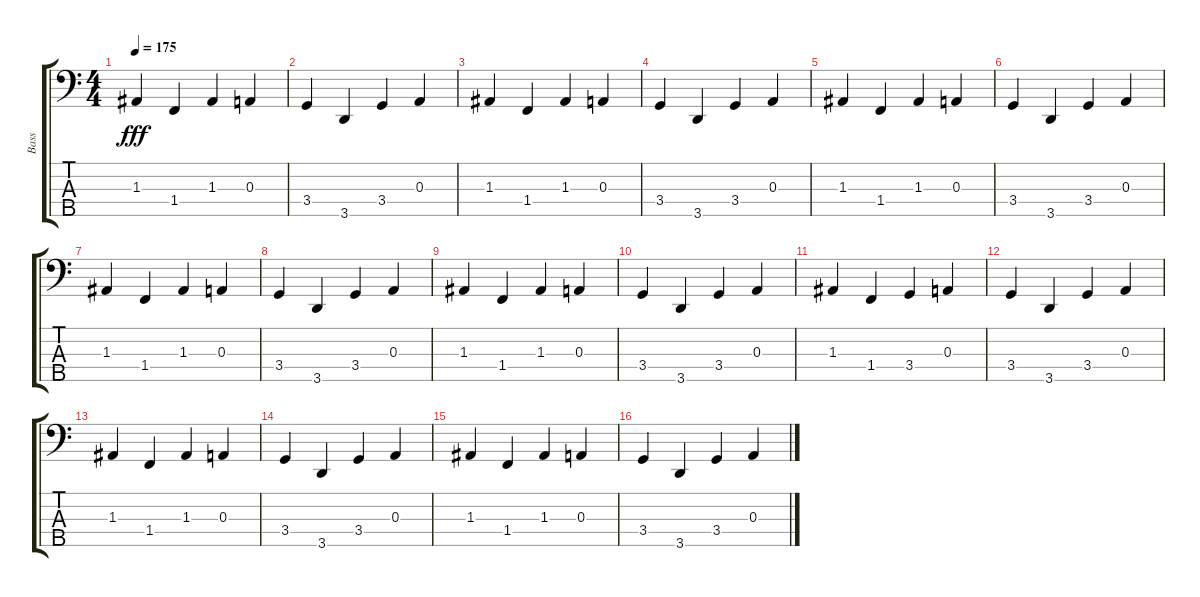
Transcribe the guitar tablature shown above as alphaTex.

\track ("Bass" "Bass") {instrument electricbassfinger}
\staff {score tabs}
\tuning (G2 D2 A1 E1 B0) {hide}
\ts (4 4)
\tempo 175
\clef f4
\ks c
1.3.4{dy fff} 1.4.4 1.3.4 0.3.4 |
3.4.4 3.5.4 3.4.4 0.3.4 |
1.3.4 1.4.4 1.3.4 0.3.4 |
3.4.4 3.5.4 3.4.4 0.3.4 |
1.3.4 1.4.4 1.3.4 0.3.4 |
3.4.4 3.5.4 3.4.4 0.3.4 |
1.3.4 1.4.4 1.3.4 0.3.4 |
3.4.4 3.5.4 3.4.4 0.3.4 |
1.3.4 1.4.4 1.3.4 0.3.4 |
3.4.4 3.5.4 3.4.4 0.3.4 |
1.3.4 1.4.4 3.4.4 0.3.4 |
3.4.4 3.5.4 3.4.4 0.3.4 |
1.3.4 1.4.4 1.3.4 0.3.4 |
3.4.4 3.5.4 3.4.4 0.3.4 |
1.3.4 1.4.4 1.3.4 0.3.4 |
3.4.4 3.5.4 3.4.4 0.3.4
